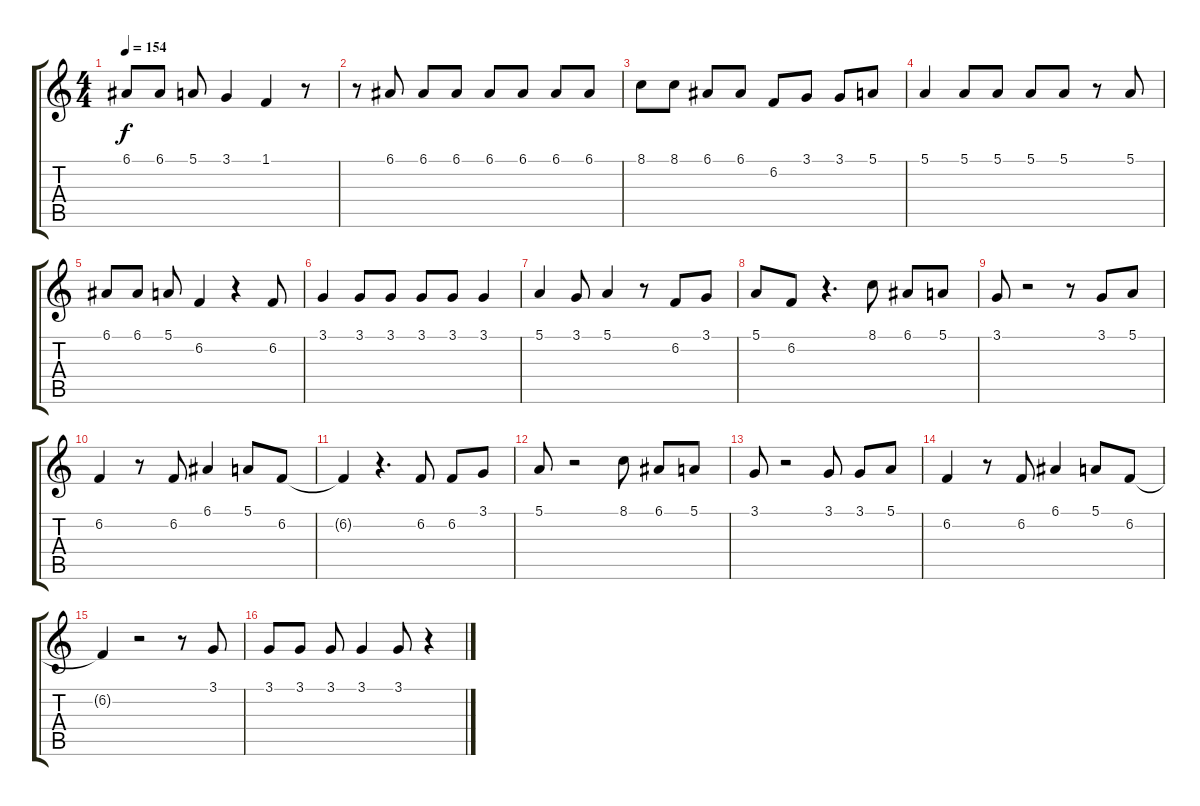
\track "" {instrument lead8bassandlead}
\staff {score tabs}
\tuning (E4 B3 G3 D3 A2 E2) {hide}
\ts (4 4)
\tempo 154
\clef g2
\ks c
6.1.8{dy f} 6.1.8 5.1.8 3.1.4 1.1.4 r.8 |
r.8 6.1.8 6.1.8 6.1.8 6.1.8 6.1.8 6.1.8 6.1.8 |
8.1.8 8.1.8 6.1.8 6.1.8 6.2.8 3.1.8 3.1.8 5.1.8 |
5.1.4 5.1.8 5.1.8 5.1.8 5.1.8 r.8 5.1.8 |
6.1.8 6.1.8 5.1.8 6.2.4 r.4 6.2.8 |
3.1.4 3.1.8 3.1.8 3.1.8 3.1.8 3.1.4 |
5.1.4 3.1.8 5.1.4 r.8 6.2.8 3.1.8 |
5.1.8 6.2.8 r.4{d} 8.1.8 6.1.8 5.1.8 |
3.1.8 r.2 r.8 3.1.8 5.1.8 |
6.2.4 r.8 6.2.8 6.1.4 5.1.8 6.2.8 |
6.2{t}.4 r.4{d} 6.2.8 6.2.8 3.1.8 |
5.1.8 r.2 8.1.8 6.1.8 5.1.8 |
3.1.8 r.2 3.1.8 3.1.8 5.1.8 |
6.2.4 r.8 6.2.8 6.1.4 5.1.8 6.2.8 |
6.2{t}.4 r.2 r.8 3.1.8 |
3.1.8 3.1.8 3.1.8 3.1.4 3.1.8 r.4
